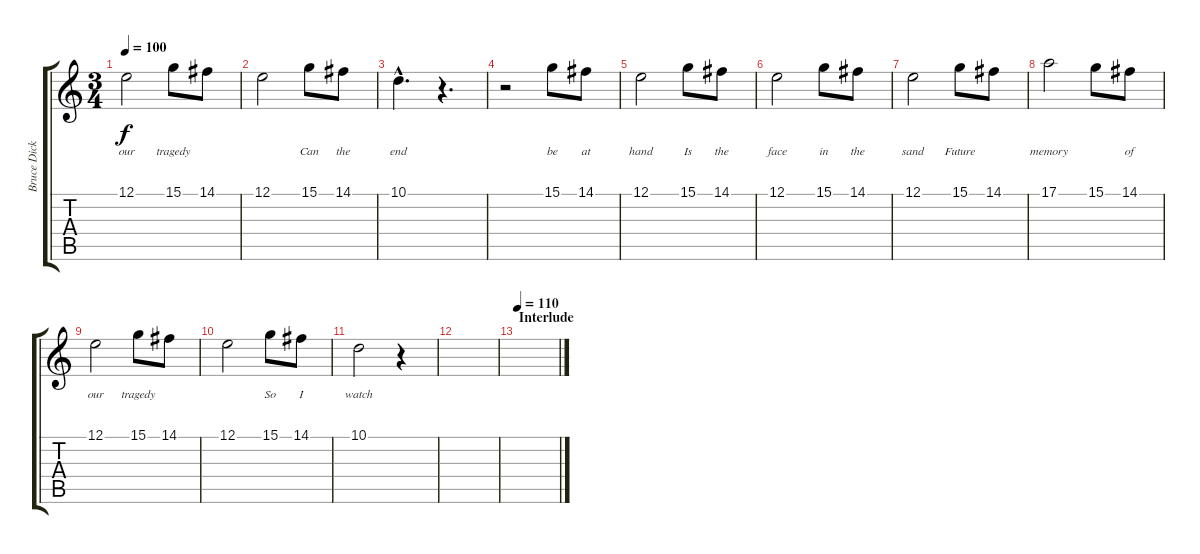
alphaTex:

\track ("Bruce Dickinson" "Bruce Dick") {instrument flute}
\staff {score tabs}
\tuning (E4 B3 G3 D3 A2 E2) {hide}
\ts (3 4)
\tempo 100
\clef g2
\ks c
12.1.2{lyrics (0 "our") lyrics (1 "") lyrics (2 "") lyrics (3 "") lyrics (4 "") dy f} 15.1.8{lyrics (0 "tragedy") lyrics (1 "") lyrics (2 "") lyrics (3 "") lyrics (4 "")} 14.1.8{lyrics (0 "") lyrics (1 "") lyrics (2 "") lyrics (3 "") lyrics (4 "")} |
12.1.2{lyrics (0 "") lyrics (1 "") lyrics (2 "") lyrics (3 "") lyrics (4 "")} 15.1.8{lyrics (0 "Can") lyrics (1 "") lyrics (2 "") lyrics (3 "") lyrics (4 "")} 14.1.8{lyrics (0 "the") lyrics (1 "") lyrics (2 "") lyrics (3 "") lyrics (4 "")} |
10.1{hac}.4{d lyrics (0 "end") lyrics (1 "") lyrics (2 "") lyrics (3 "") lyrics (4 "")} r.4{d} |
r.2 15.1.8{lyrics (0 "be") lyrics (1 "") lyrics (2 "") lyrics (3 "") lyrics (4 "")} 14.1.8{lyrics (0 "at") lyrics (1 "") lyrics (2 "") lyrics (3 "") lyrics (4 "")} |
12.1.2{lyrics (0 "hand") lyrics (1 "") lyrics (2 "") lyrics (3 "") lyrics (4 "")} 15.1.8{lyrics (0 "Is") lyrics (1 "") lyrics (2 "") lyrics (3 "") lyrics (4 "")} 14.1.8{lyrics (0 "the") lyrics (1 "") lyrics (2 "") lyrics (3 "") lyrics (4 "")} |
12.1.2{lyrics (0 "face") lyrics (1 "") lyrics (2 "") lyrics (3 "") lyrics (4 "")} 15.1.8{lyrics (0 "in") lyrics (1 "") lyrics (2 "") lyrics (3 "") lyrics (4 "")} 14.1.8{lyrics (0 "the") lyrics (1 "") lyrics (2 "") lyrics (3 "") lyrics (4 "")} |
12.1.2{lyrics (0 "sand") lyrics (1 "") lyrics (2 "") lyrics (3 "") lyrics (4 "")} 15.1.8{lyrics (0 "Future") lyrics (1 "") lyrics (2 "") lyrics (3 "") lyrics (4 "")} 14.1.8{lyrics (0 "") lyrics (1 "") lyrics (2 "") lyrics (3 "") lyrics (4 "")} |
17.1.2{lyrics (0 "memory") lyrics (1 "") lyrics (2 "") lyrics (3 "") lyrics (4 "")} 15.1.8{lyrics (0 "") lyrics (1 "") lyrics (2 "") lyrics (3 "") lyrics (4 "")} 14.1.8{lyrics (0 "of") lyrics (1 "") lyrics (2 "") lyrics (3 "") lyrics (4 "")} |
12.1.2{lyrics (0 "our") lyrics (1 "") lyrics (2 "") lyrics (3 "") lyrics (4 "")} 15.1.8{lyrics (0 "tragedy") lyrics (1 "") lyrics (2 "") lyrics (3 "") lyrics (4 "")} 14.1.8{lyrics (0 "") lyrics (1 "") lyrics (2 "") lyrics (3 "") lyrics (4 "")} |
12.1.2{lyrics (0 "") lyrics (1 "") lyrics (2 "") lyrics (3 "") lyrics (4 "")} 15.1.8{lyrics (0 "So") lyrics (1 "") lyrics (2 "") lyrics (3 "") lyrics (4 "")} 14.1.8{lyrics (0 "I") lyrics (1 "") lyrics (2 "") lyrics (3 "") lyrics (4 "")} |
10.1.2{lyrics (0 "watch") lyrics (1 "") lyrics (2 "") lyrics (3 "") lyrics (4 "")} r.4 |
|
\section ("" "Interlude")
\tempo 110
